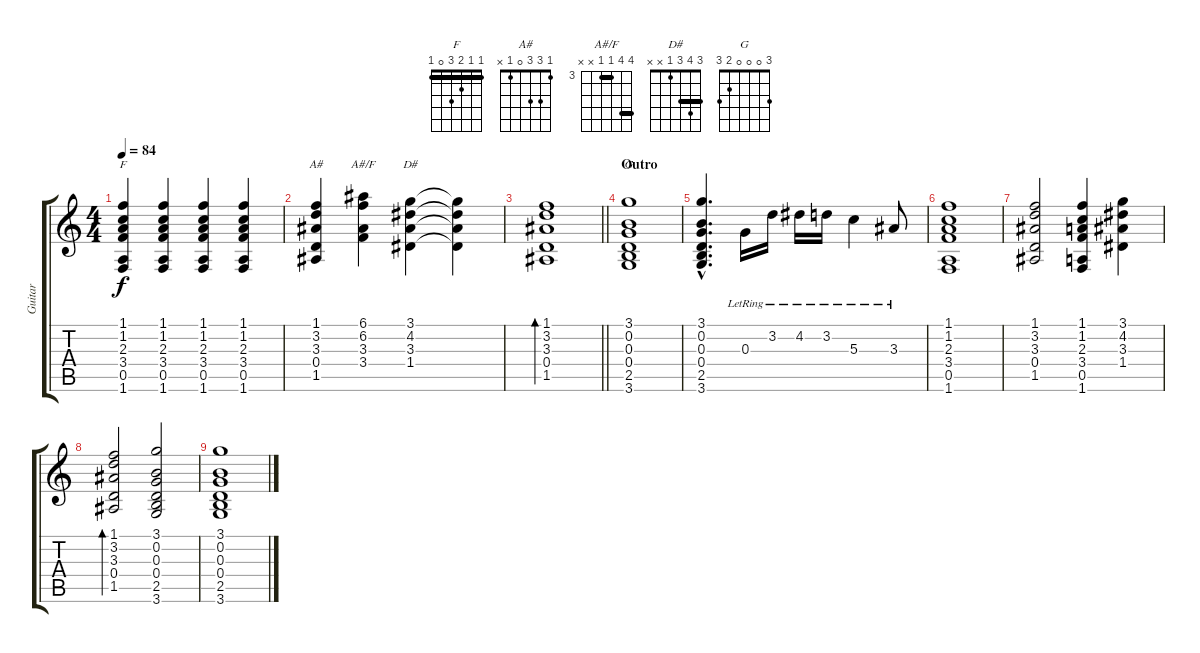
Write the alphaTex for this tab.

\track ("Guitar" "Guitar") {instrument acousticguitarnylon}
\staff {score tabs}
\tuning (E4 B3 G3 D3 A2 E2) {hide}
\chord ("F" 1 1 2 3 0 1) {barre 1}
\chord ("A#" 1 3 3 0 1 x)
\chord ("A#/F" 6 6 3 3 x x) {firstfret 3 barre (3 6)}
\chord ("D#" 3 4 3 1 x x) {barre 3}
\chord ("G" 3 0 0 0 2 3)
\ts (4 4)
\tempo 84
\clef g2
\ks c
(1.1 1.2 2.3 3.4 0.5 1.6).4{ch "F" dy f} (1.1 1.2 2.3 3.4 0.5 1.6).4 (1.1 1.2 2.3 3.4 0.5 1.6).4 (1.1 1.2 2.3 3.4 0.5 1.6).4 |
(1.1 3.2 3.3 0.4 1.5).4{ch "A#"} (6.1 6.2 3.3 3.4).4{ch "A#/F"} (3.1 4.2 3.3 1.4).4{ch "D#"} (3.1{t} 4.2{t} 3.3{t} 1.4{t}).4 |
\barLineRight lightlight
(1.1 3.2 3.3 0.4 1.5).1{bd 480} |
\section ("" "Outro")
(3.1 0.2 0.3 0.4 2.5 3.6).1{ch "G"} |
(3.1{hac} 0.2{hac} 0.3{hac} 0.4{hac} 2.5{hac} 3.6{hac}).4{d} 0.3{lr}.16 3.2{lr}.16 4.2{lr}.16 3.2{lr}.16 5.3{lr}.4 3.3{lr}.8 |
(1.1 1.2 2.3 3.4 0.5 1.6).1 |
(1.1 3.2 3.3 0.4 1.5).2 (1.1 1.2 2.3 3.4 0.5 1.6).4 (3.1 4.2 3.3 1.4).4 |
(1.1 3.2 3.3 0.4 1.5).2{bd 480} (3.1 0.2 0.3 0.4 2.5 3.6).2 |
(3.1 0.2 0.3 0.4 2.5 3.6).1
